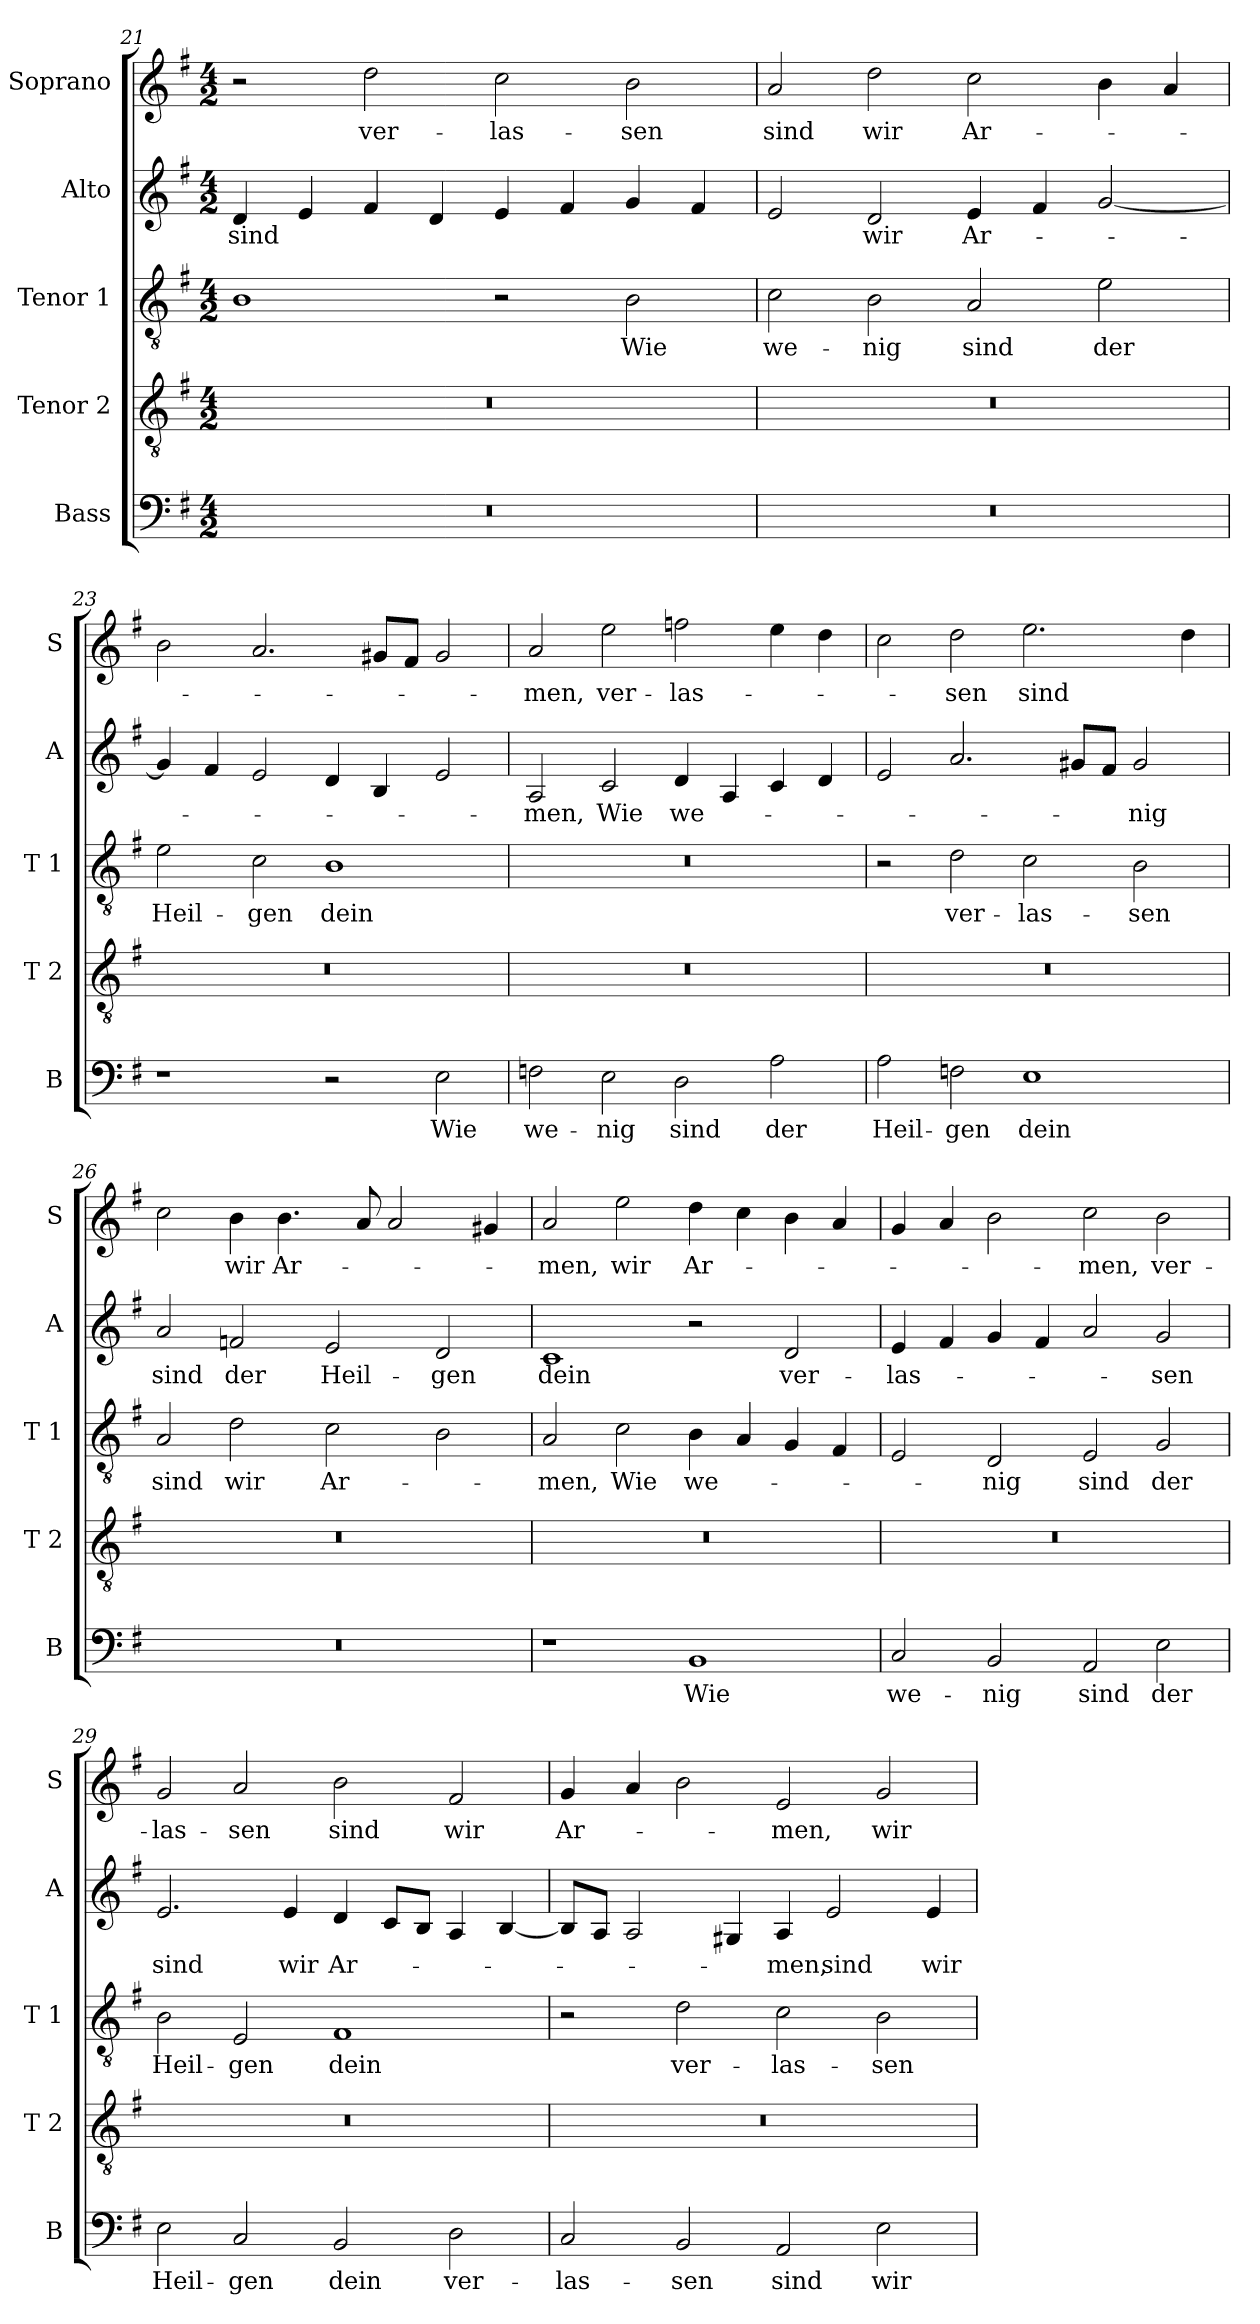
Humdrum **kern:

**kern	**text	**kern	**kern	**text	**kern	**text	**kern	**text
*part5	*part5	*part4	*part3	*part3	*part2	*part2	*part1	*part1
*staff5	*staff5	*staff4	*staff3	*staff3	*staff2	*staff2	*staff1	*staff1
*I"Bass	*	*I"Tenor 2	*I"Tenor 1	*	*I"Alto	*	*I"Soprano	*
*I'B	*	*I'T 2	*I'T 1	*	*I'A	*	*I'S	*
!!LO:LB:g=z
*clefF4	*	*clefGv2	*clefGv2	*	*clefG2	*	*clefG2	*
*k[f#]	*	*k[f#]	*k[f#]	*	*k[f#]	*	*k[f#]	*
*G:	*	*G:	*G:	*	*G:	*	*G:	*
*M4/2	*	*M4/2	*M4/2	*	*M4/2	*	*M4/2	*
=21	=21	=21	=21	=21	=21	=21	=21	=21
!	!	!	!	!	!	!LO:LY:b	!	!
0r	.	0r	1B	.	4d/	sind	2r	.
.	.	.	.	.	4e/	.	.	.
!	!	!	!	!	!	!	!	!LO:LY:b
.	.	.	.	.	4f#/	.	2dd\	ver-
.	.	.	.	.	4d/	.	.	.
!	!	!	!	!	!	!	!	!LO:LY:b
.	.	.	2r	.	4e/	.	2cc\	-las-
.	.	.	.	.	4f#/	.	.	.
!	!	!	!	!LO:LY:b	!	!	!	!LO:LY:b
.	.	.	2B\	Wie	4g/	.	2b\	-sen
.	.	.	.	.	4f#/	.	.	.
=22	=22	=22	=22	=22	=22	=22	=22	=22
!	!	!	!	!LO:LY:b	!	!	!	!LO:LY:b
0r	.	0r	2c\	we-	2e/	.	2a/	sind
!	!	!	!	!LO:LY:b	!	!LO:LY:b	!	!LO:LY:b
.	.	.	2B\	-nig	2d/	wir	2dd\	wir
!	!	!	!	!LO:LY:b	!	!LO:LY:b	!	!LO:LY:b
.	.	.	2A/	sind	4e/	Ar-	2cc\	Ar-
.	.	.	.	.	4f#/	.	.	.
!	!	!	!	!LO:LY:b	!	!	!	!
.	.	.	2e\	der	[2g/	.	4b\	.
.	.	.	.	.	.	.	4a/	.
=23	=23	=23	=23	=23	=23	=23	=23	=23
!	!	!	!	!LO:LY:b	!	!	!	!
1r	.	0r	2e\	Heil-	4g/]	.	2b\	.
.	.	.	.	.	4f#/	.	.	.
!	!	!	!	!LO:LY:b	!	!	!	!
.	.	.	2c\	-gen	2e/	.	2.a/	.
!	!	!	!	!LO:LY:b	!	!	!	!
2r	.	.	1B	dein	4d/	.	.	.
.	.	.	.	.	4B/	.	8g#X/L	.
.	.	.	.	.	.	.	8f#/J	.
!	!LO:LY:b	!	!	!	!	!	!	!
2E\	Wie	.	.	.	2e/	.	2g#/	.
=24	=24	=24	=24	=24	=24	=24	=24	=24
!	!LO:LY:b	!	!	!	!	!LO:LY:b	!	!LO:LY:b
2Fn\	we-	0r	0r	.	2A/	-men,	2a/	-men,
!	!LO:LY:b	!	!	!	!	!LO:LY:b	!	!LO:LY:b
2E\	-nig	.	.	.	2c/	Wie	2ee\	ver-
!	!LO:LY:b	!	!	!	!	!LO:LY:b	!	!LO:LY:b
2D\	sind	.	.	.	4d/	we-	2ffn\	-las-
.	.	.	.	.	4A/	.	.	.
!	!LO:LY:b	!	!	!	!	!	!	!
2A\	der	.	.	.	4c/	.	4ee\	.
.	.	.	.	.	4d/	.	4dd\	.
!!LO:LB:g=z
=25	=25	=25	=25	=25	=25	=25	=25	=25
!	!LO:LY:b	!	!	!	!	!	!	!
2A\	Heil-	0r	2r	.	2e/	.	2cc\	.
!	!LO:LY:b	!	!	!LO:LY:b	!	!	!	!LO:LY:b
2Fn\	-gen	.	2d\	ver-	2.a/	.	2dd\	-sen
!	!LO:LY:b	!	!	!LO:LY:b	!	!	!	!LO:LY:b
1E	dein	.	2c\	-las-	.	.	2.ee\	sind
.	.	.	.	.	8g#X/L	.	.	.
.	.	.	.	.	8f#/J	.	.	.
!	!	!	!	!LO:LY:b	!	!LO:LY:b	!	!
.	.	.	2B\	-sen	2g#/	-nig	.	.
.	.	.	.	.	.	.	4dd\	.
=26	=26	=26	=26	=26	=26	=26	=26	=26
!	!	!	!	!LO:LY:b	!	!LO:LY:b	!	!
0r	.	0r	2A/	sind	2a/	sind	2cc\	.
!	!	!	!	!LO:LY:b	!	!LO:LY:b	!	!LO:LY:b
.	.	.	2d\	wir	2fn/	der	4b\	wir
!	!	!	!	!	!	!	!	!LO:LY:b
.	.	.	.	.	.	.	4.b\	Ar-
!	!	!	!	!LO:LY:b	!	!LO:LY:b	!	!
.	.	.	2c\	Ar-	2e/	Heil-	.	.
.	.	.	.	.	.	.	8a/	.
.	.	.	.	.	.	.	2a/	.
!	!	!	!	!	!	!LO:LY:b	!	!
.	.	.	2B\	.	2d/	-gen	.	.
.	.	.	.	.	.	.	4g#X/	.
=27	=27	=27	=27	=27	=27	=27	=27	=27
!	!	!	!	!LO:LY:b	!	!LO:LY:b	!	!LO:LY:b
1r	.	0r	2A/	-men,	1c	dein	2a/	-men,
!	!	!	!	!LO:LY:b	!	!	!	!LO:LY:b
.	.	.	2c\	Wie	.	.	2ee\	wir
!	!LO:LY:b	!	!	!LO:LY:b	!	!	!	!LO:LY:b
1BB	Wie	.	4B\	we-	2r	.	4dd\	Ar-
.	.	.	4A/	.	.	.	4cc\	.
!	!	!	!	!	!	!LO:LY:b	!	!
.	.	.	4G/	.	2d/	ver-	4b\	.
.	.	.	4F#/	.	.	.	4a/	.
=28	=28	=28	=28	=28	=28	=28	=28	=28
!	!LO:LY:b	!	!	!	!	!LO:LY:b	!	!
2C/	we-	0r	2E/	.	4e/	-las-	4g/	.
.	.	.	.	.	4f#/	.	4a/	.
!	!LO:LY:b	!	!	!LO:LY:b	!	!	!	!
2BB/	-nig	.	2D/	-nig	4g/	.	2b\	.
.	.	.	.	.	4f#/	.	.	.
!	!LO:LY:b	!	!	!LO:LY:b	!	!	!	!LO:LY:b
2AA/	sind	.	2E/	sind	2a/	.	2cc\	-men,
!	!LO:LY:b	!	!	!LO:LY:b	!	!LO:LY:b	!	!LO:LY:b
2E\	der	.	2G/	der	2g/	-sen	2b\	ver-
!!LO:LB:g=z
=29	=29	=29	=29	=29	=29	=29	=29	=29
!	!LO:LY:b	!	!	!LO:LY:b	!	!LO:LY:b	!	!LO:LY:b
2E\	Heil-	0r	2B\	Heil-	2.e/	sind	2g/	-las-
!	!LO:LY:b	!	!	!LO:LY:b	!	!	!	!LO:LY:b
2C/	-gen	.	2E/	-gen	.	.	2a/	-sen
!	!	!	!	!	!	!LO:LY:b	!	!
.	.	.	.	.	4e/	wir	.	.
!	!LO:LY:b	!	!	!LO:LY:b	!	!LO:LY:b	!	!LO:LY:b
2BB/	dein	.	1F#	dein	4d/	Ar-	2b\	sind
.	.	.	.	.	8c/L	.	.	.
.	.	.	.	.	8B/J	.	.	.
!	!LO:LY:b	!	!	!	!	!	!	!LO:LY:b
2D\	ver-	.	.	.	4A/	.	2f#/	wir
.	.	.	.	.	[4B/	.	.	.
=30	=30	=30	=30	=30	=30	=30	=30	=30
!	!LO:LY:b	!	!	!	!	!	!	!LO:LY:b
2C/	-las-	0r	2r	.	8B/L]	.	4g/	Ar-
.	.	.	.	.	8A/J	.	.	.
.	.	.	.	.	2A/	.	4a/	.
!	!LO:LY:b	!	!	!LO:LY:b	!	!	!	!
2BB/	-sen	.	2d\	ver-	.	.	2b\	.
.	.	.	.	.	4G#X/	.	.	.
!	!LO:LY:b	!	!	!LO:LY:b	!	!LO:LY:b	!	!LO:LY:b
2AA/	sind	.	2c\	-las-	4A/	-men,	2e/	-men,
!	!	!	!	!	!	!LO:LY:b	!	!
.	.	.	.	.	2e/	sind	.	.
!	!LO:LY:b	!	!	!LO:LY:b	!	!	!	!LO:LY:b
2E\	wir	.	2B\	-sen	.	.	2g/	wir
!	!	!	!	!	!	!LO:LY:b	!	!
.	.	.	.	.	4e/	wir	.	.
=	=	=	=	=	=	=	=	=
*-	*-	*-	*-	*-	*-	*-	*-	*-
